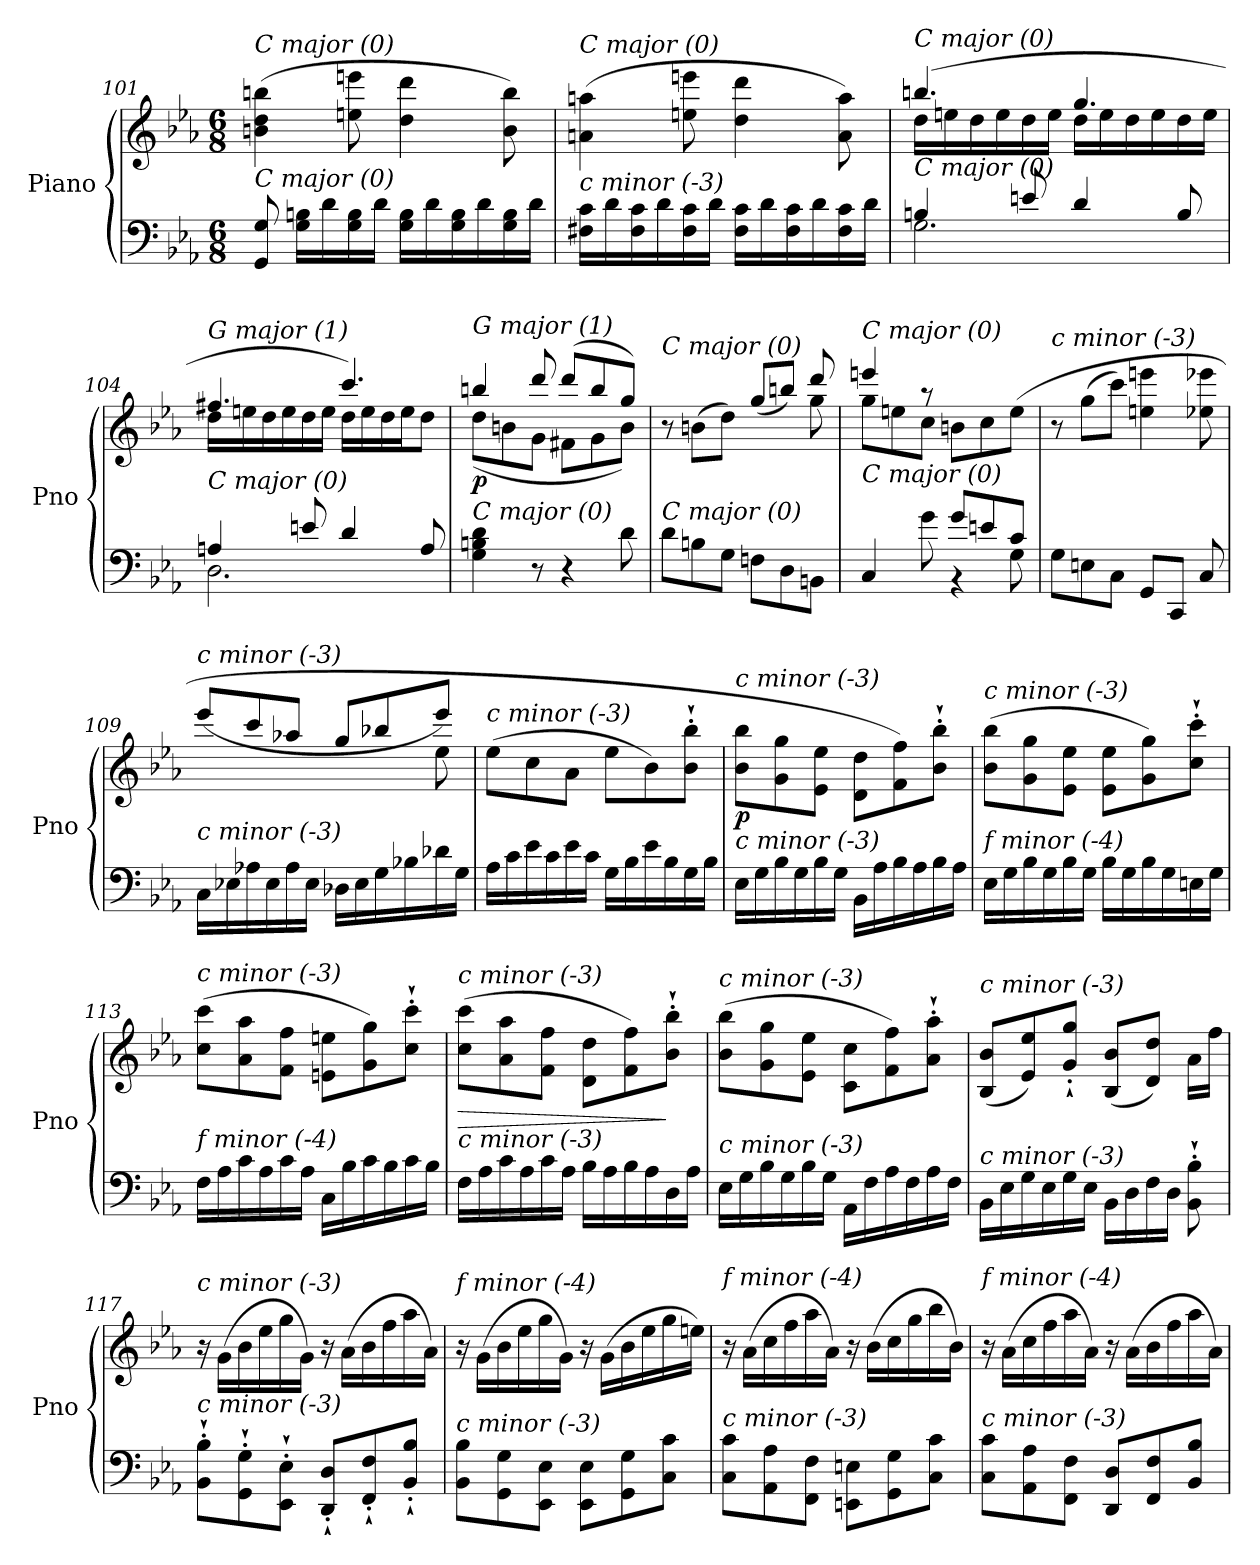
**kern	**kern	**dynam
*part1	*part1	*part1
*staff2	*staff1	*staff1/2
*I"Piano	*	*
*I'Pno	*	*
*clefF4	*clefG2	*
*k[b-e-a-]	*k[b-e-a-]	*
*M6/8	*M6/8	*
=101	=101	=101
!	!LO:TX:i:t=C major (0)	!
!LO:TX:i:t=C major (0)	!	!
8GG/ 8G/	(4bn\ 4dd\ 4bbn\	.
16G\ 16Bn\LL	.	.
16d\	.	.
16G\ 16B\	8een\ 8eeen\	.
16d\JJ	.	.
16G\ 16B\LL	4dd\ 4ddd\	.
16d\	.	.
16G\ 16B\	.	.
16d\	.	.
16G\ 16B\	8b\ 8bb\)	.
16d\JJ	.	.
=102	=102	=102
!	!LO:TX:i:t=C major (0)	!
!LO:TX:i:t=c minor (-3)	!	!
16F#X\ 16c\LL	(4an\ 4aan\	.
16d\	.	.
16F#\ 16c\	.	.
16d\	.	.
16F#\ 16c\	8een\ 8eeen\	.
16d\JJ	.	.
16F#\ 16c\LL	4dd\ 4ddd\	.
16d\	.	.
16F#\ 16c\	.	.
16d\	.	.
16F#\ 16c\	8a\ 8aa\)	.
16d\JJ	.	.
!!LO:LB:g=z
=103	=103	=103
*^	*^	*
!	!	!LO:TX:i:t=C major (0)	!	!
!LO:TX:i:t=C major (0)	!	!	!	!
4Bn/	2.G\	(4.bbn/	16dd\LL	.
.	.	.	16een\	.
.	.	.	16dd\	.
.	.	.	16ee\	.
8en/	.	.	16dd\	.
.	.	.	16ee\JJ	.
4d/	.	4.gg/	16dd\LL	.
.	.	.	16ee\	.
.	.	.	16dd\	.
.	.	.	16ee\	.
8B/	.	.	16dd\	.
.	.	.	16ee\JJ	.
=104	=104	=104	=104	=104
!	!	!LO:TX:i:t=G major (1)	!	!
!LO:TX:i:t=C major (0)	!	!	!	!
4An/	2.D\	4.ff#X/	16dd\LL	.
.	.	.	16een\	.
.	.	.	16dd\	.
.	.	.	16ee\	.
8en/	.	.	16dd\	.
.	.	.	16ee\JJ	.
4d/	.	4.ccc/)	16dd\LL	.
.	.	.	16ee\	.
.	.	.	16dd\	.
.	.	.	16ee\J	.
8A/	.	.	8dd\J	.
*v	*v	*	*	*
=105	=105	=105	=105
!	!LO:TX:i:t=G major (1)	!	!
!LO:TX:i:t=C major (0)	!	!	!
!	!	!	!LO:DY:b
4G\ 4Bn\ 4d\	4bbn/	(8dd\L	p
.	.	8bn\	.
8r	8ddd/	8g\J	.
4r	(8ddd/L	8f#X\L	.
.	8bb/	8g\	.
8d\	8gg/J)	8b\J)	.
=106	=106	=106	=106
*^	*	*	*
!	!	!LO:TX:i:t=C major (0)	!	!
!LO:TX:i:t=C major (0)	!	!	!	!
2ryy	8d\L	8r	2ryy	.
.	8Bn\	(>8bn\L	.	.
.	8G\J	8dd\J)	.	.
.	8Fn\L	(8gg/L	.	.
8ryy	8D\	8bbn/J)	8ryy	.
8ryy	8BBn\J	8ddd/	8gg\	.
!!LO:PB:g=z
=107	=107	=107	=107	=107
*	*^	*	*^	*
!	!	!	!LO:TX:i:t=C major (0)	!	!	!
!LO:TX:i:t=C major (0)	!	!	!	!	!	!
4.ryy	4C/	4.ryy	4eeen/	(>8gg\L	4.ryy	.
.	.	.	.	8een\	.	.
.	8g\	.	8raa	8cc\J	.	.
4.ryy	8g/L	4r	8bn\L	4.ryy	4.ryy	.
.	8en/	.	8cc\	.	.	.
.	8c/J)	8G\	(8ee\J	.	.	.
*	*	*	*v	*v	*v	*
=108	=108	=108	=108	=108
!	!	!	!LO:TX:i:t=c minor (-3)	!
!LO:TX:i:t=C major (0)	!	!	!	!
*v	*v	*v	*	*
8G\L	8r	.
8En\	(8gg\L	.
8C\J	8ccc\J)	.
8GG/L	4een\ 4eeen\	.
8CC/J	.	.
8C/	8ee-X\ 8eee-X\	.
=109	=109	=109
*^	*^	*
!	!	!LO:TX:i:t=c minor (-3)	!	!
!LO:TX:i:t=c minor (-3)	!	!	!	!
!	!	!	!	!LO:DY:b
2ryy	16C\LL	(8eee-/L	2ryy	other-dynamics
.	16E-X\	.	.	.
.	16A-X\	8ccc/	.	.
.	16E-\	.	.	.
.	16A-\	8aa-X/J	.	.
.	16E-\JJ	.	.	.
.	16D-X\LL	8gg/L	.	.
.	16E-\	.	.	.
8ryy	16G\	8bb-X/	8ryy	.
.	16B-X\	.	.	.
8ryy	16d-X\	8eee-/J)	8ee-\	.
.	16G\JJ	.	.	.
*	*	*v	*v	*
=110	=110	=110	=110
!	!	!LO:TX:i:t=c minor (-3)	!
!LO:TX:i:t=c minor (-3)	!	!	!
*v	*v	*	*
16A-\LL	(8ee-\L	.
16c\	.	.
16e-\	8cc\	.
16c\	.	.
16e-\	8a-\J	.
16c\JJ	.	.
16G\LL	8ee-\L	.
16B-\	.	.
16e-\	8b-\)	.
16B-\	.	.
16G\	8b-\`' 8bb-\`'J	.
16B-\JJ	.	.
!!LO:LB:g=z
=111	=111	=111
!	!LO:TX:i:t=c minor (-3)	!
!LO:TX:i:t=c minor (-3)	!	!
!	!	!LO:DY:b
16E-\LL	8b-\ 8bb-\L	p
16G\	.	.
16B-\	8g\ 8gg\	.
16G\	.	.
16B-\	8e-\ 8ee-\J	.
16G\JJ	.	.
16BB-\LL	8d\ 8dd\L	.
16A-\	.	.
16B-\	8f\ 8ff\)	.
16A-\	.	.
16B-\	8b-\`' 8bb-\`'J	.
16A-\JJ	.	.
=112	=112	=112
!	!LO:TX:i:t=c minor (-3)	!
!LO:TX:i:t=f minor (-4)	!	!
16E-\LL	(8b-\ 8bb-\L	.
16G\	.	.
16B-\	8g\ 8gg\	.
16G\	.	.
16B-\	8e-\ 8ee-\J	.
16G\JJ	.	.
16B-\LL	8e-\ 8ee-\L	.
16G\	.	.
16B-\	8g\ 8gg\)	.
16G\	.	.
16En\	8cc\`' 8ccc\`'J	.
16G\JJ	.	.
=113	=113	=113
!	!LO:TX:i:t=c minor (-3)	!
!LO:TX:i:t=f minor (-4)	!	!
16F\LL	(8cc\ 8ccc\L	.
16A-\	.	.
16c\	8a-\ 8aa-\	.
16A-\	.	.
16c\	8f\ 8ff\J	.
16A-\JJ	.	.
16C\LL	8en\ 8een\L	.
16B-\	.	.
16c\	8g\ 8gg\)	.
16B-\	.	.
16c\	8cc\`' 8ccc\`'J	.
16B-\JJ	.	.
=114	=114	=114
!	!LO:TX:i:t=c minor (-3)	!
!LO:TX:i:t=c minor (-3)	!	!
!	!	!LO:HP:b
16F\LL	(8cc\ 8ccc\L	>
16A-\	.	.
16c\	8a-\ 8aa-\	.
16A-\	.	.
16c\	8f\ 8ff\J	.
16A-\JJ	.	.
16B-\LL	8d\ 8dd\L	.
16A-\	.	.
16B-\	8f\ 8ff\)	.
16A-\	.	.
16D\	8b-\`' 8bb-\`'J	]
16A-\JJ	.	.
!!LO:LB:g=z
=115	=115	=115
!	!LO:TX:i:t=c minor (-3)	!
!LO:TX:i:t=c minor (-3)	!	!
16E-\LL	(8b-\ 8bb-\L	.
16G\	.	.
16B-\	8g\ 8gg\	.
16G\	.	.
16B-\	8e-\ 8ee-\J	.
16G\JJ	.	.
16AA-\LL	8c\ 8cc\L	.
16F\	.	.
16A-\	8f\ 8ff\)	.
16F\	.	.
16A-\	8a-\`' 8aa-\`'J	.
16F\JJ	.	.
=116	=116	=116
!	!LO:TX:i:t=c minor (-3)	!
!LO:TX:i:t=c minor (-3)	!	!
16BB-\LL	(8B-/ 8b-/L	.
16E-\	.	.
16G\	8e-/ 8ee-/)	.
16E-\	.	.
16G\	8g/`' 8gg/`'J	.
16E-\JJ	.	.
16BB-\LL	(8B-/ 8b-/L	.
16D\	.	.
16F\	8d/ 8dd/J)	.
16D\JJ	.	.
8BB-\`' 8B-\`'	16a-\LL	.
.	16ff\JJ	.
=117	=117	=117
!	!LO:TX:i:t=c minor (-3)	!
!LO:TX:i:t=c minor (-3)	!	!
8BB-\`' 8B-\`'L	16r	.
!	!	!LO:DY:b
.	(16g\LL	other-dynamics
8GG\`' 8G\`'	16b-\	.
.	16ee-\	.
8EE-\`' 8E-\`'J	16gg\	.
.	16g\JJ)	.
8DD/`' 8D/`'L	16r	.
.	(16a-\LL	.
8FF/`' 8F/`'	16b-\	.
.	16ff\	.
8BB-/`' 8B-/`'J	16aa-\	.
.	16a-\JJ)	.
!!LO:LB:g=z
=118	=118	=118
!	!LO:TX:i:t=f minor (-4)	!
!LO:TX:i:t=c minor (-3)	!	!
8BB-\ 8B-\L	16r	.
.	(16g\LL	.
8GG\ 8G\	16b-\	.
.	16ee-\	.
8EE-\ 8E-\J	16gg\	.
.	16g\JJ)	.
8EE-\ 8E-\L	16r	.
.	(16g\LL	.
8GG\ 8G\	16b-\	.
.	16ee-\	.
8C\ 8c\J	16gg\	.
.	16een\JJ)	.
=119	=119	=119
!	!LO:TX:i:t=f minor (-4)	!
!LO:TX:i:t=c minor (-3)	!	!
8C\ 8c\L	16r	.
.	(16a-\LL	.
8AA-\ 8A-\	16cc\	.
.	16ff\	.
8FF\ 8F\J	16aa-\	.
.	16a-\JJ)	.
8EEn\ 8En\L	16r	.
.	(16b-\LL	.
8GG\ 8G\	16cc\	.
.	16gg\	.
8C\ 8c\J	16bb-\	.
.	16b-\JJ)	.
=120	=120	=120
!	!LO:TX:i:t=f minor (-4)	!
!LO:TX:i:t=c minor (-3)	!	!
8C\ 8c\L	16r	.
.	(16a-\LL	.
8AA-\ 8A-\	16cc\	.
.	16ff\	.
8FF\ 8F\J	16aa-\	.
.	16a-\JJ)	.
8DD/ 8D/L	16r	.
.	(16a-\LL	.
8FF/ 8F/	16b-\	.
.	16ff\	.
8BB-/ 8B-/J	16aa-\	.
.	16a-\JJ)	.
=	=	=
*-	*-	*-
